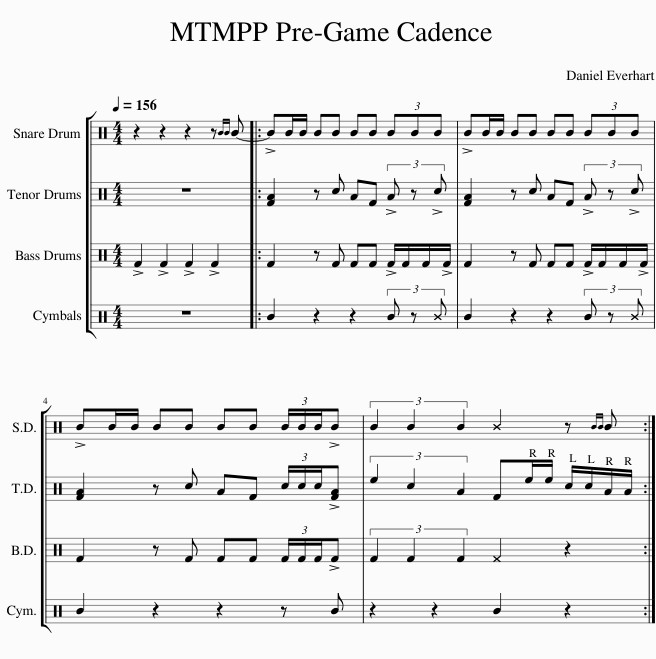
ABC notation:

X:1
%%score [ 1 2 3 4 ]
L:1/8
Q:1/4=156
M:4/4
I:linebreak $
K:C
V:1 perc
K:none
V:2 perc
K:none
V:3 perc
K:none
V:4 perc
K:none
V:1
 z2 z2 z2 z{BB} B- |: !>!BB/B/ BB BB (3BBB | !>!BB/B/ BB BB (3BBB |$ !>!BB/B/ BB BB (3B/B/B/!>!B | (3B2 B2 B2 ^B2 z{BB} B :| %5
V:2
 z8 |: [FA]2 z c AF (3!>!A z !>!c | [FA]2 z c AF (3!>!A z !>!c |$ [FA]2 z c AF (3c/c/c/!>![FA] | (3e2 c2 A2 Fe/e/ c/c/A/A/ :| %5
V:3
 !>!F2 !>!F2 !>!F2 !>!F2 |: F2 z F FF !>!F/F/F/!>!F/ | F2 z F FF !>!F/F/F/!>!F/ |$ F2 z F FF (3F/F/F/!>!F | (3F2 F2 F2 ^F2 z2 :| %5
V:4
 z8 |: B2 z2 z2 (3B z ^B | B2 z2 z2 (3B z ^B |$ B2 z2 z2 z B | z2 z2 B2 z2 :| %5
